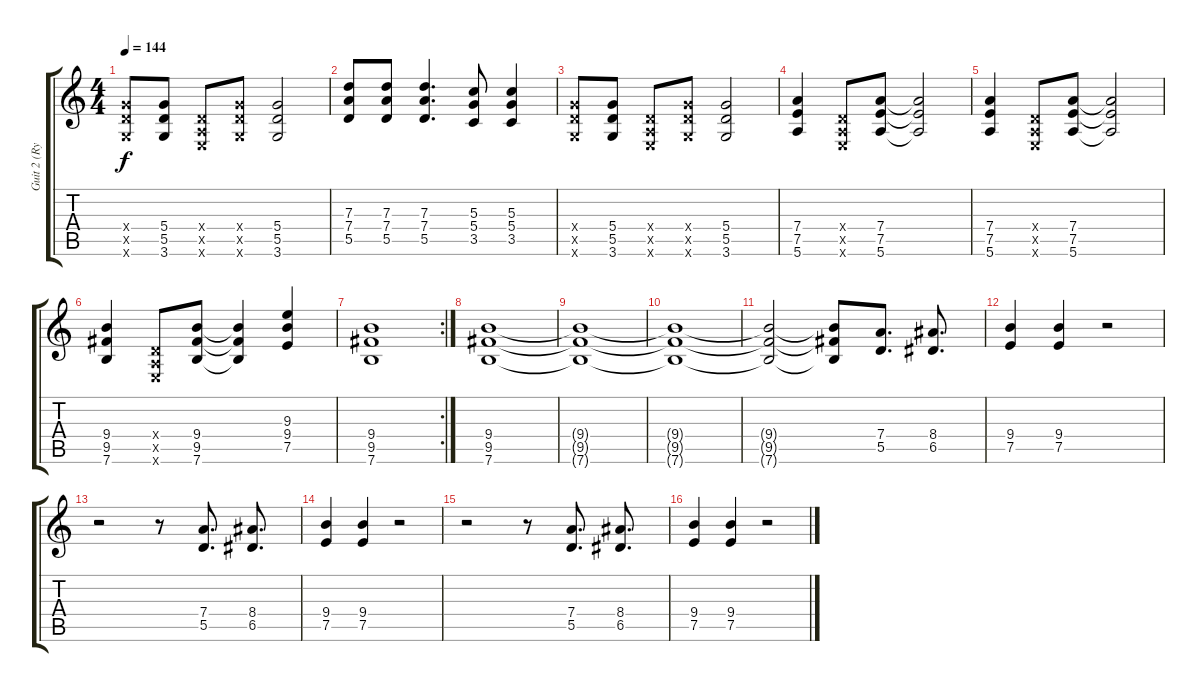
\track ("Guit 2 (Rythm)" "Guit 2 (Ry") {instrument distortionguitar}
\staff {score tabs}
\tuning (E4 B3 G3 D3 A2 E2) {hide}
\ts (4 4)
\tempo 144
\clef g2
\ks c
(5.4{x} 5.5{x} 3.6{x}).8{dy f} (5.4 5.5 3.6).8 (0.4{x} 0.5{x} 0.6{x}).8 (5.4{x} 5.5{x} 3.6{x}).8 (5.4 5.5 3.6).2 |
(7.3 7.4 5.5).8 (7.3 7.4 5.5).8 (7.3 7.4 5.5).4{d} (5.3 5.4 3.5).8 (5.3 5.4 3.5).4 |
(5.4{x} 5.5{x} 3.6{x}).8 (5.4 5.5 3.6).8 (0.4{x} 0.5{x} 0.6{x}).8 (5.4{x} 5.5{x} 3.6{x}).8 (5.4 5.5 3.6).2 |
(7.4 7.5 5.6).4 (0.4{x} 0.5{x} 0.6{x}).8 (7.4 7.5 5.6).8 (7.4{t} 7.5{t} 5.6{t}).2 |
(7.4 7.5 5.6).4 (0.4{x} 0.5{x} 0.6{x}).8 (7.4 7.5 5.6).8 (7.4{t} 7.5{t} 5.6{t}).2 |
(9.4 9.5 7.6).4 (0.4{x} 0.5{x} 0.6{x}).8 (9.4 9.5 7.6).8 (9.4{t} 9.5{t} 7.6{t}).4 (9.3 9.4 7.5).4 |
\rc 2
(9.4 9.5 7.6).1 |
(9.4 9.5 7.6).1 |
(9.4{t} 9.5{t} 7.6{t}).1 |
(9.4{t} 9.5{t} 7.6{t}).1 |
(9.4{t} 9.5{t} 7.6{t}).2 (9.4{t} 9.5{t} 7.6{t}).8 (7.4 5.5).8{d} (8.4 6.5).8{d} |
(9.4 7.5).4 (9.4 7.5).4 r.2 |
r.2 r.8 (7.4 5.5).8{d} (8.4 6.5).8{d} |
(9.4 7.5).4 (9.4 7.5).4 r.2 |
r.2 r.8 (7.4 5.5).8{d} (8.4 6.5).8{d} |
(9.4 7.5).4 (9.4 7.5).4 r.2
